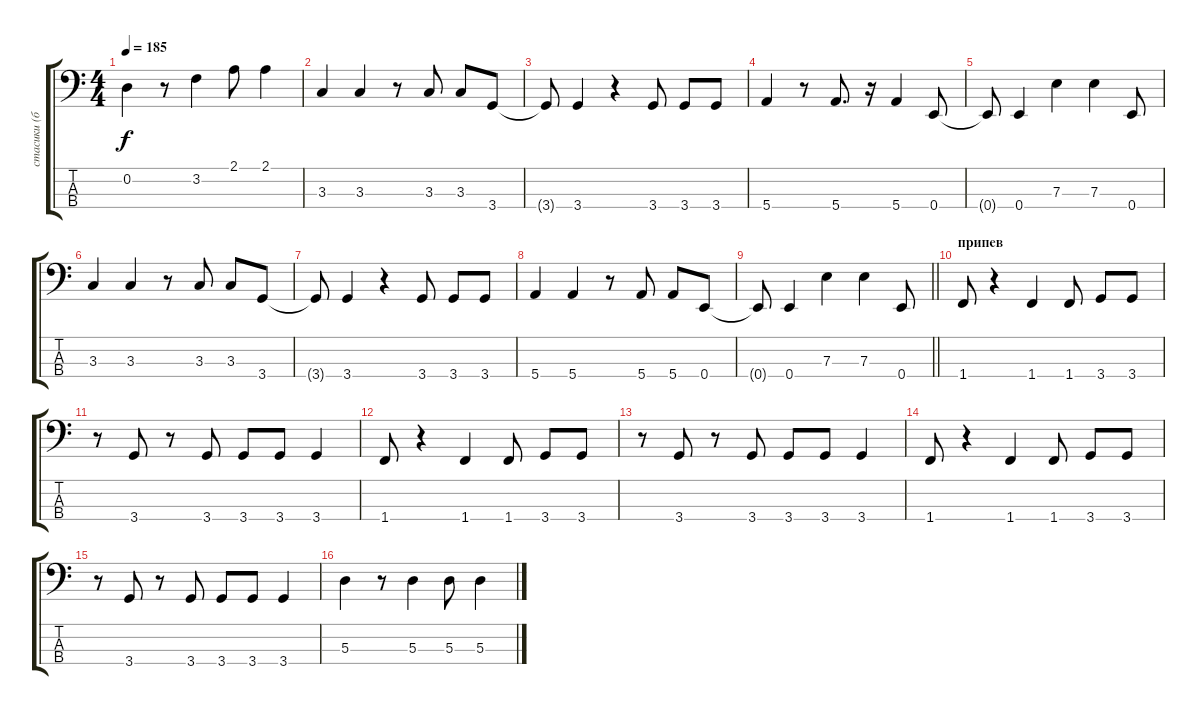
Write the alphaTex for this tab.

\track ("стасики (бас)" "стасики (б") {instrument electricbassfinger}
\staff {score tabs}
\tuning (G2 D2 A1 E1) {hide}
\ts (4 4)
\tempo 185
\clef f4
\ks c
0.2.4{dy f} r.8 3.2.4 2.1.8 2.1.4 |
3.3.4 3.3.4 r.8 3.3.8 3.3.8 3.4.8 |
3.4{t}.8 3.4.4 r.4 3.4.8 3.4.8 3.4.8 |
5.4.4 r.8 5.4.8{d} r.16 5.4.4 0.4.8 |
0.4{t}.8 0.4.4 7.3.4 7.3.4 0.4.8 |
3.3.4 3.3.4 r.8 3.3.8 3.3.8 3.4.8 |
3.4{t}.8 3.4.4 r.4 3.4.8 3.4.8 3.4.8 |
5.4.4 5.4.4 r.8 5.4.8 5.4.8 0.4.8 |
\barLineRight lightlight
0.4{t}.8 0.4.4 7.3.4 7.3.4 0.4.8 |
\section ("" "припев")
1.4.8 r.4 1.4.4 1.4.8 3.4.8 3.4.8 |
r.8 3.4.8 r.8 3.4.8 3.4.8 3.4.8 3.4.4 |
1.4.8 r.4 1.4.4 1.4.8 3.4.8 3.4.8 |
r.8 3.4.8 r.8 3.4.8 3.4.8 3.4.8 3.4.4 |
1.4.8 r.4 1.4.4 1.4.8 3.4.8 3.4.8 |
r.8 3.4.8 r.8 3.4.8 3.4.8 3.4.8 3.4.4 |
5.3.4 r.8 5.3.4 5.3.8 5.3.4
